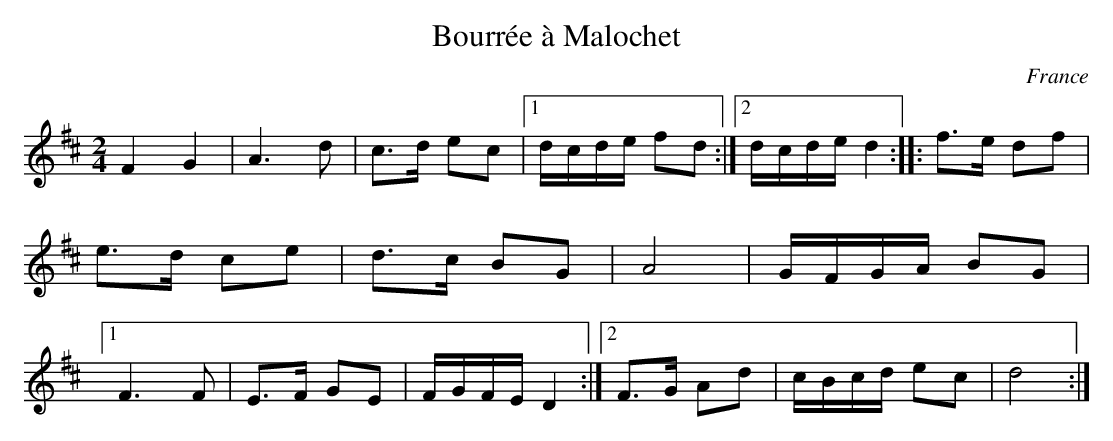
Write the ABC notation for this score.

X:1
T:Bourrée à Malochet
M:2/4
O:France
K:D
F4G4|A6d2|c3d e2c2|1 dcde f2d2:|2 dcded4::\
f3e d2f2|e3d c2e2|d3c B2G2|A8|\
GFGA B2G2|1 F6F2|E3F G2E2|FGFED4:|2\
F3G A2d2|cBcd e2c2|d8:|
